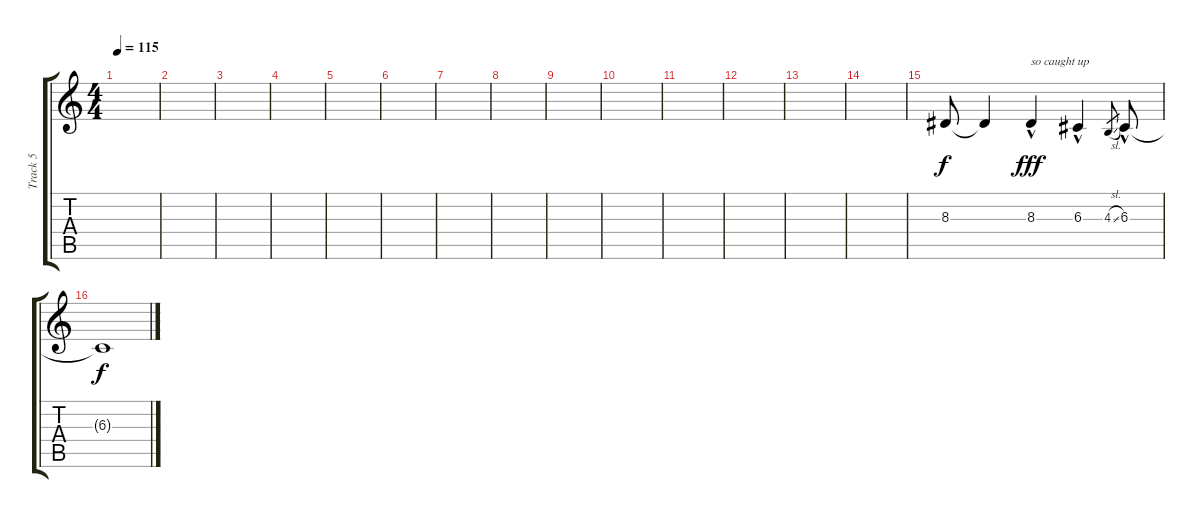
\track ("Track 5" "Track 5") {instrument altosax}
\staff {score tabs}
\tuning (E4 B3 G3 D3 A2 E2) {hide}
\ts (4 4)
\tempo 115
\clef g2
\ks c
|
|
|
|
|
|
|
|
|
|
|
|
|
|
8.3.8 8.3{t}.4 8.3{hac}.4{txt "so caught up" dy fff} 6.3{hac}.4 4.3{sl}.8{gr} 6.3{hac}.8 |
6.3{t}.1{dy f}
